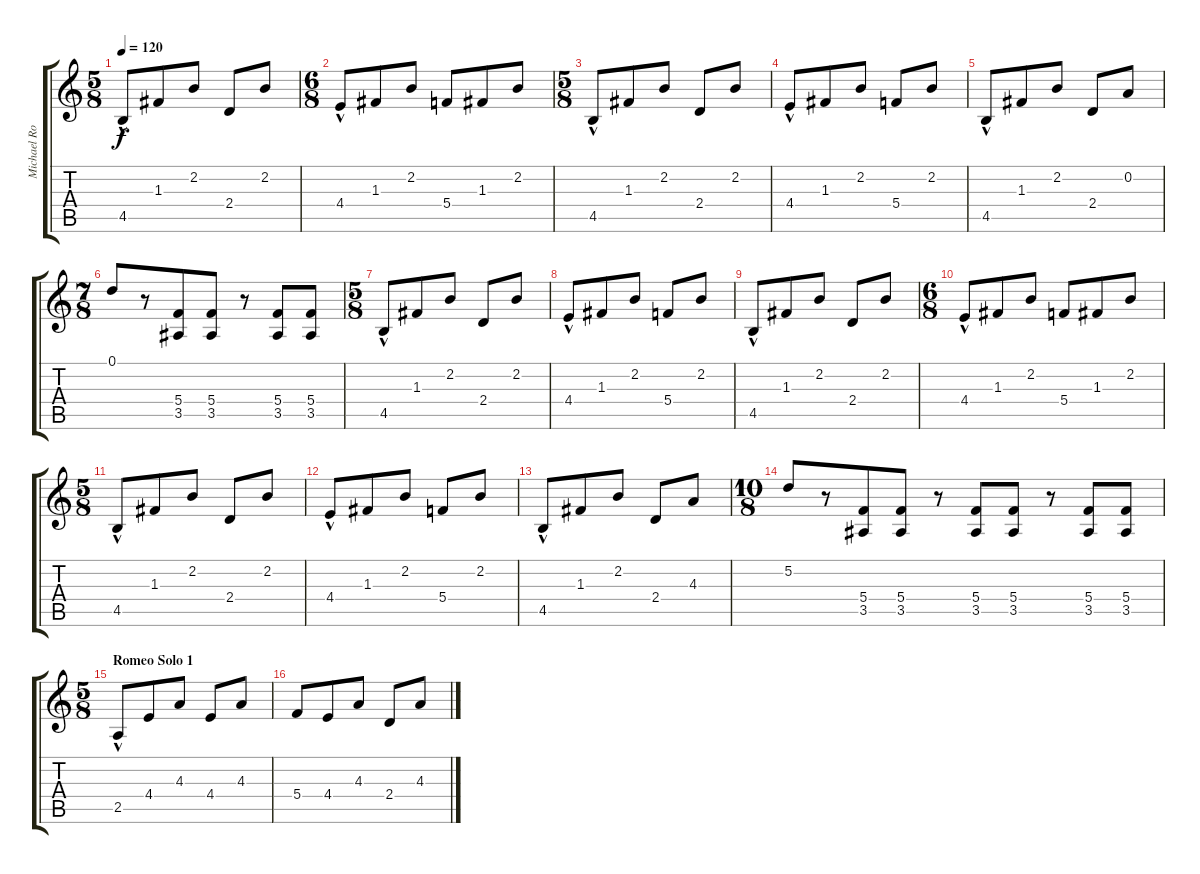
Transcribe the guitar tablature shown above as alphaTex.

\track ("Michael Romeo" "Michael Ro") {instrument distortionguitar}
\staff {score tabs}
\tuning (D4 A3 F3 C3 G2 D2) {hide}
\ts (5 8)
\tempo 120
\clef g2
\ks c
4.5{hac}.8{dy f} 1.3.8 2.2.8 2.4.8 2.2.8 |
\ts (6 8)
4.4{hac}.8 1.3.8 2.2.8 5.4.8 1.3.8 2.2.8 |
\ts (5 8)
4.5{hac}.8 1.3.8 2.2.8 2.4.8 2.2.8 |
4.4{hac}.8 1.3.8 2.2.8 5.4.8 2.2.8 |
4.5{hac}.8 1.3.8 2.2.8 2.4.8 0.2.8 |
\ts (7 8)
0.1.8 r.8 (5.4 3.5).8 (5.4 3.5).8 r.8 (5.4 3.5).8 (5.4 3.5).8 |
\ts (5 8)
4.5{hac}.8 1.3.8 2.2.8 2.4.8 2.2.8 |
4.4{hac}.8 1.3.8 2.2.8 5.4.8 2.2.8 |
4.5{hac}.8 1.3.8 2.2.8 2.4.8 2.2.8 |
\ts (6 8)
4.4{hac}.8 1.3.8 2.2.8 5.4.8 1.3.8 2.2.8 |
\ts (5 8)
4.5{hac}.8 1.3.8 2.2.8 2.4.8 2.2.8 |
4.4{hac}.8 1.3.8 2.2.8 5.4.8 2.2.8 |
4.5{hac}.8 1.3.8 2.2.8 2.4.8 4.3.8 |
\ts (10 8)
5.2.8 r.8 (5.4 3.5).8 (5.4 3.5).8 r.8 (5.4 3.5).8 (5.4 3.5).8 r.8 (5.4 3.5).8 (5.4 3.5).8 |
\ts (5 8)
\section ("" "Romeo Solo 1")
2.5{hac}.8 4.4.8 4.3.8 4.4.8 4.3.8 |
5.4.8 4.4.8 4.3.8 2.4.8 4.3.8
